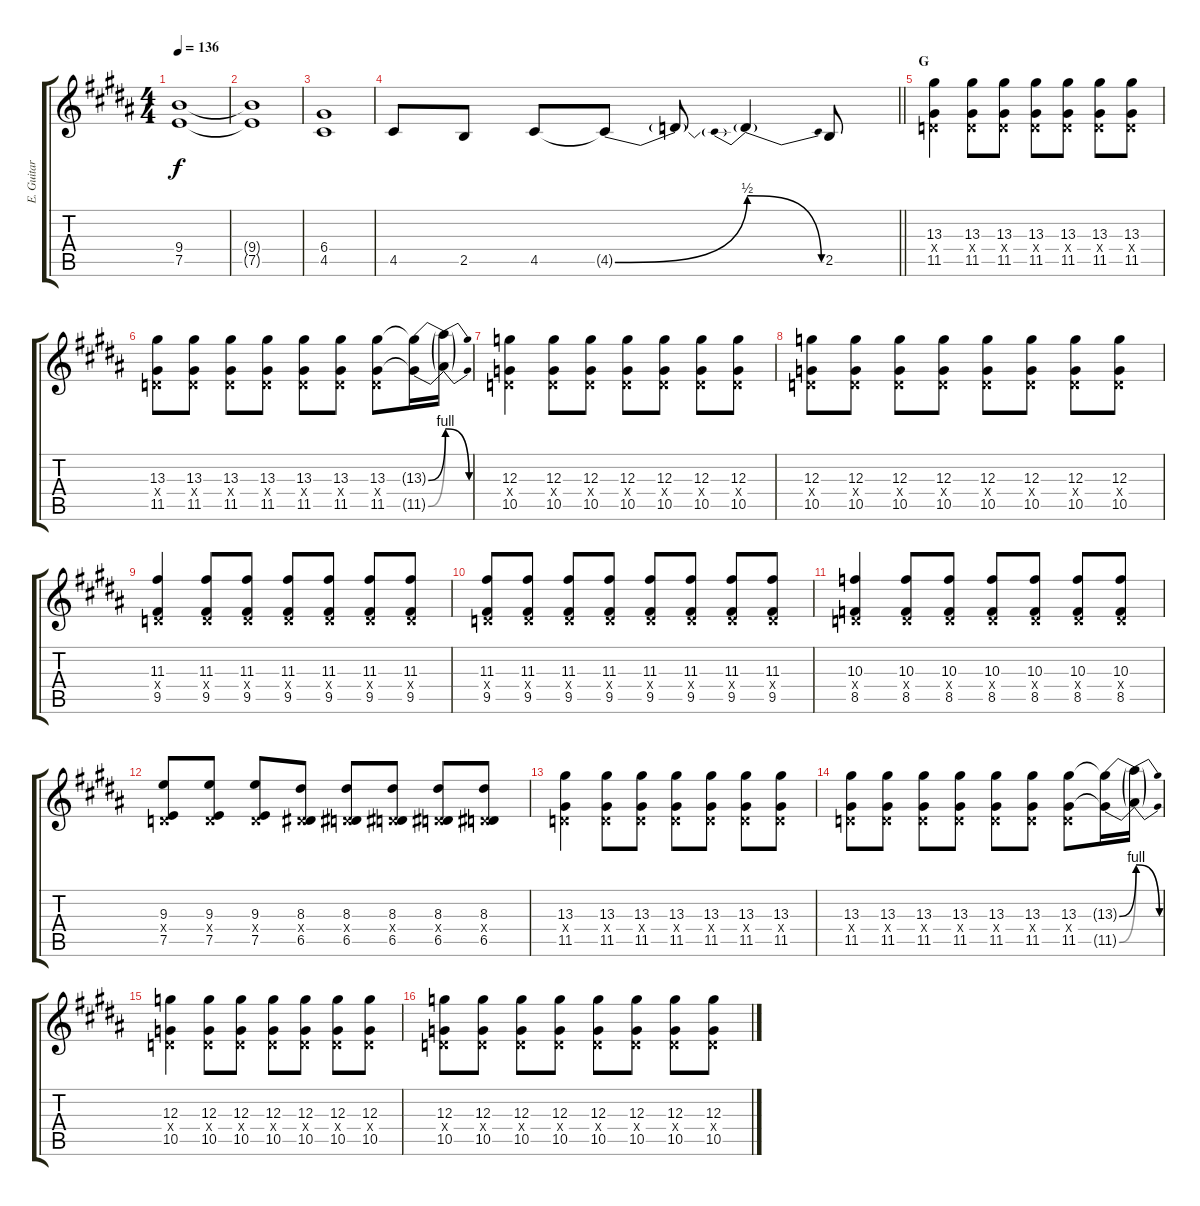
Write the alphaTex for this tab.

\track ("E. Guitar III" "E. Guitar ") {instrument overdrivenguitar}
\staff {score tabs}
\tuning (E4 B3 G3 D3 A2 D2) {hide}
\ts (4 4)
\tempo 136
\clef g2
\ks b
(9.4 7.5).1{dy f} |
(9.4{t} 7.5{t}).1 |
(6.4 4.5).1 |
\barLineRight lightlight
4.5.8 2.5.8 4.5.8 4.5{be (bend 0 0 60 2) t}.8 4.5{t}.8 4.5{be (prebendrelease 0 2 60 0) t}.4 2.5.8 |
\section ("" "G")
(13.3 0.4{x} 11.5).4 (13.3 0.4{x} 11.5).8 (13.3 0.4{x} 11.5).8 (13.3 0.4{x} 11.5).8 (13.3 0.4{x} 11.5).8 (13.3 0.4{x} 11.5).8 (13.3 0.4{x} 11.5).8 |
(13.3 0.4{x} 11.5).8 (13.3 0.4{x} 11.5).8 (13.3 0.4{x} 11.5).8 (13.3 0.4{x} 11.5).8 (13.3 0.4{x} 11.5).8 (13.3 0.4{x} 11.5).8 (13.3 0.4{x} 11.5).8 (13.3{be (bend 0 0 60 4) t} 11.5{be (bend 0 0 60 4) t}).16 (13.3{be (release 0 4 60 0) t} 11.5{be (release 0 4 60 0) t}).16 |
(12.3 0.4{x} 10.5).4 (12.3 0.4{x} 10.5).8 (12.3 0.4{x} 10.5).8 (12.3 0.4{x} 10.5).8 (12.3 0.4{x} 10.5).8 (12.3 0.4{x} 10.5).8 (12.3 0.4{x} 10.5).8 |
(12.3 0.4{x} 10.5).8 (12.3 0.4{x} 10.5).8 (12.3 0.4{x} 10.5).8 (12.3 0.4{x} 10.5).8 (12.3 0.4{x} 10.5).8 (12.3 0.4{x} 10.5).8 (12.3 0.4{x} 10.5).8 (12.3 0.4{x} 10.5).8 |
(11.3 0.4{x} 9.5).4 (11.3 0.4{x} 9.5).8 (11.3 0.4{x} 9.5).8 (11.3 0.4{x} 9.5).8 (11.3 0.4{x} 9.5).8 (11.3 0.4{x} 9.5).8 (11.3 0.4{x} 9.5).8 |
(11.3 0.4{x} 9.5).8 (11.3 0.4{x} 9.5).8 (11.3 0.4{x} 9.5).8 (11.3 0.4{x} 9.5).8 (11.3 0.4{x} 9.5).8 (11.3 0.4{x} 9.5).8 (11.3 0.4{x} 9.5).8 (11.3 0.4{x} 9.5).8 |
(10.3 0.4{x} 8.5).4 (10.3 0.4{x} 8.5).8 (10.3 0.4{x} 8.5).8 (10.3 0.4{x} 8.5).8 (10.3 0.4{x} 8.5).8 (10.3 0.4{x} 8.5).8 (10.3 0.4{x} 8.5).8 |
(9.3 0.4{x} 7.5).8 (9.3 0.4{x} 7.5).8 (9.3 0.4{x} 7.5).8 (8.3 0.4{x} 6.5).8 (8.3 0.4{x} 6.5).8 (8.3 0.4{x} 6.5).8 (8.3 0.4{x} 6.5).8 (8.3 0.4{x} 6.5).8 |
(13.3 0.4{x} 11.5).4 (13.3 0.4{x} 11.5).8 (13.3 0.4{x} 11.5).8 (13.3 0.4{x} 11.5).8 (13.3 0.4{x} 11.5).8 (13.3 0.4{x} 11.5).8 (13.3 0.4{x} 11.5).8 |
(13.3 0.4{x} 11.5).8 (13.3 0.4{x} 11.5).8 (13.3 0.4{x} 11.5).8 (13.3 0.4{x} 11.5).8 (13.3 0.4{x} 11.5).8 (13.3 0.4{x} 11.5).8 (13.3 0.4{x} 11.5).8 (13.3{be (bend 0 0 60 4) t} 11.5{be (bend 0 0 60 4) t}).16 (13.3{be (release 0 4 60 0) t} 11.5{be (release 0 4 60 0) t}).16 |
(12.3 0.4{x} 10.5).4 (12.3 0.4{x} 10.5).8 (12.3 0.4{x} 10.5).8 (12.3 0.4{x} 10.5).8 (12.3 0.4{x} 10.5).8 (12.3 0.4{x} 10.5).8 (12.3 0.4{x} 10.5).8 |
(12.3 0.4{x} 10.5).8 (12.3 0.4{x} 10.5).8 (12.3 0.4{x} 10.5).8 (12.3 0.4{x} 10.5).8 (12.3 0.4{x} 10.5).8 (12.3 0.4{x} 10.5).8 (12.3 0.4{x} 10.5).8 (12.3 0.4{x} 10.5).8
